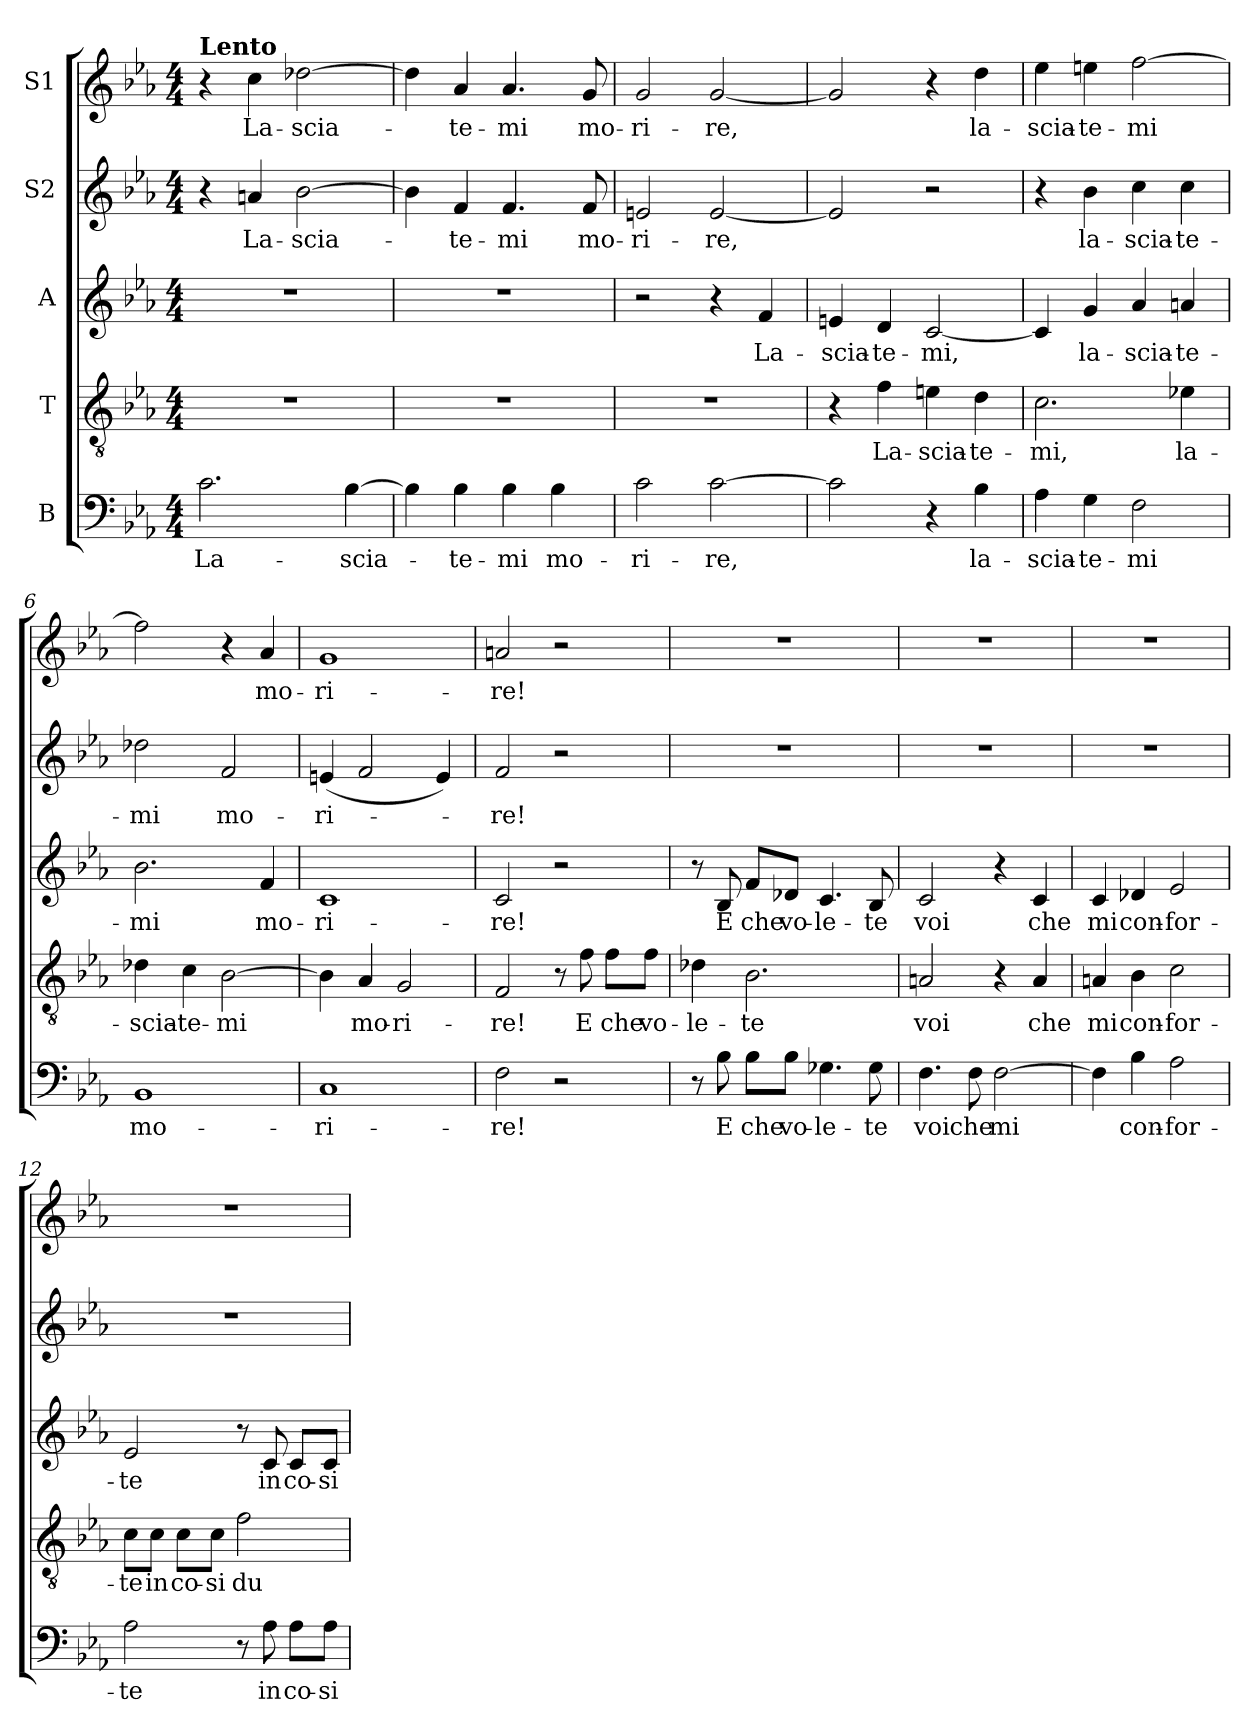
**kern	**text	**kern	**text	**kern	**text	**kern	**text	**kern	**text
*part5	*part5	*part4	*part4	*part3	*part3	*part2	*part2	*part1	*part1
*staff5	*staff5	*staff4	*staff4	*staff3	*staff3	*staff2	*staff2	*staff1	*staff1
*I"B	*	*I"T	*	*I"A	*	*I"S2	*	*I"S1	*
*clefF4	*	*clefGv2	*	*clefG2	*	*clefG2	*	*clefG2	*
*k[b-e-a-]	*	*k[b-e-a-]	*	*k[b-e-a-]	*	*k[b-e-a-]	*	*k[b-e-a-]	*
*M4/4	*	*M4/4	*	*M4/4	*	*M4/4	*	*M4/4	*
=1	=1	=1	=1	=1	=1	=1	=1	=1	=1
!	!	!	!	!	!	!	!	!LO:TX:a:B:t=Lento	!
!	!LO:LY:b	!	!	!	!	!	!	!	!
2.c\	La-	1r	.	1r	.	4r	.	4r	.
!	!	!	!	!	!	!	!LO:LY:b	!	!LO:LY:b
.	.	.	.	.	.	4an/	La-	4cc\	La-
!	!	!	!	!	!	!	!LO:LY:b	!	!LO:LY:b
.	.	.	.	.	.	[2b-\	-scia-	[2dd-X\	-scia-
!	!LO:LY:b	!	!	!	!	!	!	!	!
[4B-\	-scia-	.	.	.	.	.	.	.	.
=2	=2	=2	=2	=2	=2	=2	=2	=2	=2
4B-\]	.	1r	.	1r	.	4b-\]	.	4dd-\]	.
!	!LO:LY:b	!	!	!	!	!	!LO:LY:b	!	!LO:LY:b
4B-\	-te-	.	.	.	.	4f/	-te-	4a-/	-te-
!	!LO:LY:b	!	!	!	!	!	!LO:LY:b	!	!LO:LY:b
4B-\	-mi	.	.	.	.	4.f/	-mi	4.a-/	-mi
!	!LO:LY:b	!	!	!	!	!	!	!	!
4B-\	mo-	.	.	.	.	.	.	.	.
!	!	!	!	!	!	!	!LO:LY:b	!	!LO:LY:b
.	.	.	.	.	.	8f/	mo-	8g/	mo-
=3	=3	=3	=3	=3	=3	=3	=3	=3	=3
!	!LO:LY:b	!	!	!	!	!	!LO:LY:b	!	!LO:LY:b
2c\	-ri-	1r	.	2r	.	2en/	-ri-	2g/	-ri-
!	!LO:LY:b	!	!	!	!	!	!LO:LY:b	!	!LO:LY:b
[2c\	-re,	.	.	4r	.	[2e/	-re,	[2g/	-re,
!	!	!	!	!	!LO:LY:b	!	!	!	!
.	.	.	.	4f/	La-	.	.	.	.
=4	=4	=4	=4	=4	=4	=4	=4	=4	=4
!	!	!	!	!	!LO:LY:b	!	!	!	!
2c\]	.	4r	.	4en/	-scia-	2e/]	.	2g/]	.
!	!	!	!LO:LY:b	!	!LO:LY:b	!	!	!	!
.	.	4f\	La-	4d/	-te-	.	.	.	.
!	!	!	!LO:LY:b	!	!LO:LY:b	!	!	!	!
4r	.	4en\	-scia-	[2c/	-mi,	2r	.	4r	.
!	!LO:LY:b	!	!LO:LY:b	!	!	!	!	!	!LO:LY:b
4B-\	la-	4d\	-te-	.	.	.	.	4dd\	la-
=5	=5	=5	=5	=5	=5	=5	=5	=5	=5
!	!LO:LY:b	!	!LO:LY:b	!	!	!	!	!	!LO:LY:b
4A-\	-scia-	2.c\	-mi,	4c/]	.	4r	.	4ee-\	-scia-
!	!LO:LY:b	!	!	!	!LO:LY:b	!	!LO:LY:b	!	!LO:LY:b
4G\	-te-	.	.	4g/	la-	4b-\	la-	4een\	-te-
!	!LO:LY:b	!	!	!	!LO:LY:b	!	!LO:LY:b	!	!LO:LY:b
2F\	-mi	.	.	4a-/	-scia-	4cc\	-scia-	[2ff\	-mi
!	!	!	!LO:LY:b	!	!LO:LY:b	!	!LO:LY:b	!	!
.	.	4e-X\	la-	4an/	-te-	4cc\	-te-	.	.
!!LO:LB:g=z
=6	=6	=6	=6	=6	=6	=6	=6	=6	=6
!	!LO:LY:b	!	!LO:LY:b	!	!LO:LY:b	!	!LO:LY:b	!	!
1BB-	mo-	4d-X\	-scia-	2.b-\	-mi	2dd-X\	-mi	2ff\]	.
!	!	!	!LO:LY:b	!	!	!	!	!	!
.	.	4c\	-te-	.	.	.	.	.	.
!	!	!	!LO:LY:b	!	!	!	!LO:LY:b	!	!
.	.	[2B-\	-mi	.	.	2f/	mo-	4r	.
!	!	!	!	!	!LO:LY:b	!	!	!	!LO:LY:b
.	.	.	.	4f/	mo-	.	.	4a-/	mo-
=7	=7	=7	=7	=7	=7	=7	=7	=7	=7
!	!LO:LY:b	!	!	!	!LO:LY:b	!	!LO:LY:b	!	!LO:LY:b
1C	-ri-	4B-\]	.	1c	-ri-	(<4en/	-ri-	1g	-ri-
!	!	!	!LO:LY:b	!	!	!	!	!	!
.	.	4A-/	mo-	.	.	2f/	.	.	.
!	!	!	!LO:LY:b	!	!	!	!	!	!
.	.	2G/	-ri-	.	.	.	.	.	.
.	.	.	.	.	.	4e/)	.	.	.
=8	=8	=8	=8	=8	=8	=8	=8	=8	=8
!	!LO:LY:b	!	!LO:LY:b	!	!LO:LY:b	!	!LO:LY:b	!	!LO:LY:b
2F\	-re!	2F/	-re!	2c/	-re!	2f/	-re!	2an/	-re!
2r	.	8r	.	2r	.	2r	.	2r	.
!	!	!	!LO:LY:b	!	!	!	!	!	!
.	.	8f\	E	.	.	.	.	.	.
!	!	!	!LO:LY:b	!	!	!	!	!	!
.	.	8f\L	che	.	.	.	.	.	.
!	!	!	!LO:LY:b	!	!	!	!	!	!
.	.	8f\J	vo-	.	.	.	.	.	.
=9	=9	=9	=9	=9	=9	=9	=9	=9	=9
!	!	!	!LO:LY:b	!	!	!	!	!	!
8r	.	4d-X\	-le-	8r	.	1r	.	1r	.
!	!LO:LY:b	!	!	!	!LO:LY:b	!	!	!	!
8B-\	E	.	.	8B-/	E	.	.	.	.
!	!LO:LY:b	!	!LO:LY:b	!	!LO:LY:b	!	!	!	!
8B-\L	che	2.B-\	-te	8f/L	che	.	.	.	.
!	!LO:LY:b	!	!	!	!LO:LY:b	!	!	!	!
8B-\J	vo-	.	.	8d-X/J	vo-	.	.	.	.
!	!LO:LY:b	!	!	!	!LO:LY:b	!	!	!	!
4.G-X\	-le-	.	.	4.c/	-le-	.	.	.	.
!	!LO:LY:b	!	!	!	!LO:LY:b	!	!	!	!
8G-\	-te	.	.	8B-/	-te	.	.	.	.
=10	=10	=10	=10	=10	=10	=10	=10	=10	=10
!	!LO:LY:b	!	!LO:LY:b	!	!LO:LY:b	!	!	!	!
4.F\	voi	2An/	voi	2c/	voi	1r	.	1r	.
!	!LO:LY:b	!	!	!	!	!	!	!	!
8F\	che	.	.	.	.	.	.	.	.
!	!LO:LY:b	!	!	!	!	!	!	!	!
[2F\	mi	4r	.	4r	.	.	.	.	.
!	!	!	!LO:LY:b	!	!LO:LY:b	!	!	!	!
.	.	4A/	che	4c/	che	.	.	.	.
!!LO:LB:g=z
=11	=11	=11	=11	=11	=11	=11	=11	=11	=11
!	!	!	!LO:LY:b	!	!LO:LY:b	!	!	!	!
4F\]	.	4An/	mi	4c/	mi	1r	.	1r	.
!	!LO:LY:b	!	!LO:LY:b	!	!LO:LY:b	!	!	!	!
4B-\	con-	4B-\	con-	4d-X/	con-	.	.	.	.
!	!LO:LY:b	!	!LO:LY:b	!	!LO:LY:b	!	!	!	!
2A-\	-for-	2c\	-for-	2e-/	-for-	.	.	.	.
=12	=12	=12	=12	=12	=12	=12	=12	=12	=12
!	!LO:LY:b	!	!LO:LY:b	!	!LO:LY:b	!	!	!	!
2A-\	-te	8c\L	-te	2e-/	-te	1r	.	1r	.
!	!	!	!LO:LY:b	!	!	!	!	!	!
.	.	8c\J	in	.	.	.	.	.	.
!	!	!	!LO:LY:b	!	!	!	!	!	!
.	.	8c\L	co-	.	.	.	.	.	.
!	!	!	!LO:LY:b	!	!	!	!	!	!
.	.	8c\J	-si	.	.	.	.	.	.
!	!	!	!LO:LY:b	!	!	!	!	!	!
8r	.	2f\	du-	8r	.	.	.	.	.
!	!LO:LY:b	!	!	!	!LO:LY:b	!	!	!	!
8A-\	in	.	.	8c/	in	.	.	.	.
!	!LO:LY:b	!	!	!	!LO:LY:b	!	!	!	!
8A-\L	co-	.	.	8c/L	co-	.	.	.	.
!	!LO:LY:b	!	!	!	!LO:LY:b	!	!	!	!
8A-\J	-si	.	.	8c/J	-si	.	.	.	.
=	=	=	=	=	=	=	=	=	=
*-	*-	*-	*-	*-	*-	*-	*-	*-	*-
